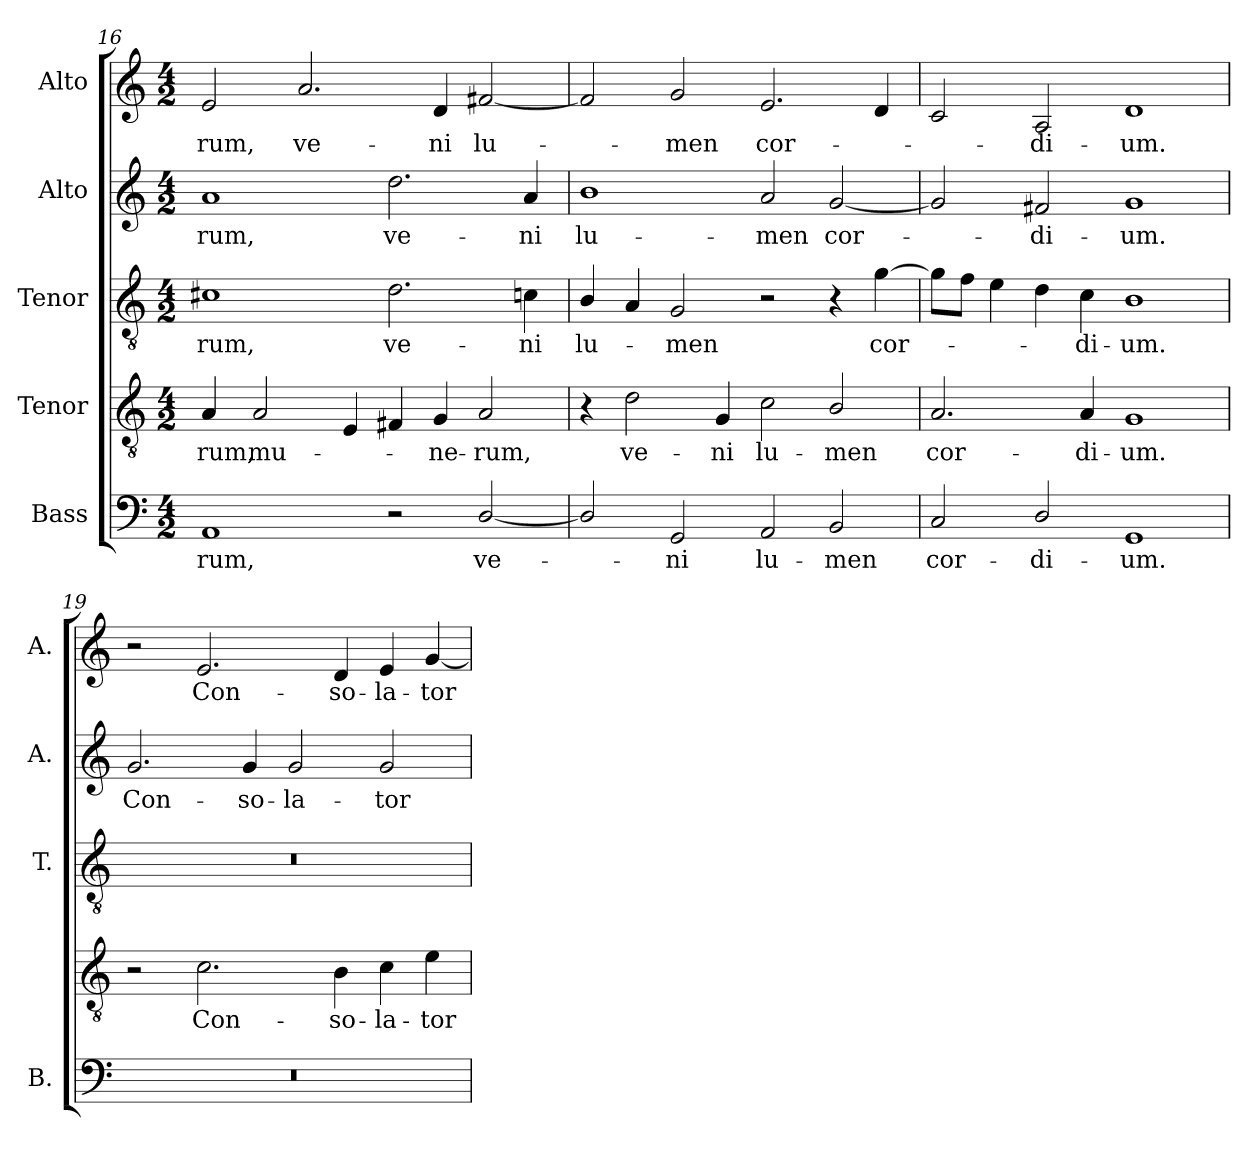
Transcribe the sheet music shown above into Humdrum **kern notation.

**kern	**text	**kern	**text	**kern	**text	**kern	**text	**kern	**text
*part5	*part5	*part4	*part4	*part3	*part3	*part2	*part2	*part1	*part1
*staff5	*staff5	*staff4	*staff4	*staff3	*staff3	*staff2	*staff2	*staff1	*staff1
*I"Bass	*	*I"Tenor	*	*I"Tenor	*	*I"Alto	*	*I"Alto	*
*I'B.	*	*	*	*I'T.	*	*I'A.	*	*I'A.	*
*clefF4	*	*clefGv2	*	*clefGv2	*	*clefG2	*	*clefG2	*
*	*	*ITrd7c12	*	*ITrd7c12	*	*	*	*	*
*k[]	*	*k[]	*	*k[]	*	*k[]	*	*k[]	*
*C:	*	*C:	*	*C:	*	*C:	*	*C:	*
*M4/2	*	*M4/2	*	*M4/2	*	*M4/2	*	*M4/2	*
=16	=16	=16	=16	=16	=16	=16	=16	=16	=16
!	!LO:LY:b:color=#000000	!	!	!	!	!	!	!	!
!	!	!	!LO:LY:b:color=#000000	!	!	!	!	!	!
!	!	!	!	!	!LO:LY:b:color=#000000	!	!	!	!
!	!	!	!	!	!	!	!LO:LY:b:color=#000000	!	!
!	!	!	!	!	!	!	!	!	!LO:LY:b:color=#000000
1AAi	-rum,	4AAi/	-rum,	1C#Xi	-rum,	1ai	-rum,	2ei/	-rum,
!	!	!	!LO:LY:b:color=#000000	!	!	!	!	!	!
.	.	2AAi/	mu-	.	.	.	.	.	.
!	!	!	!	!	!	!	!	!	!LO:LY:b:color=#000000
.	.	.	.	.	.	.	.	2.ai/	ve-
.	.	4EEi/	.	.	.	.	.	.	.
!	!	!	!	!	!LO:LY:b:color=#000000	!	!	!	!
!	!	!	!	!	!	!	!LO:LY:b:color=#000000	!	!
2r	.	4FF#Xi/	.	2.Di\	ve-	2.ddi\	ve-	.	.
!	!	!	!LO:LY:b:color=#000000	!	!	!	!	!	!
!	!	!	!	!	!	!	!	!	!LO:LY:b:color=#000000
.	.	4GGi/	-ne-	.	.	.	.	4di/	-ni
!	!LO:LY:b:color=#000000	!	!	!	!	!	!	!	!
!	!	!	!LO:LY:b:color=#000000	!	!	!	!	!	!
!	!	!	!	!	!	!	!	!	!LO:LY:b:color=#000000
[2Di/	ve-	2AAi/	-rum,	.	.	.	.	[2f#Xi/	lu-
!	!	!	!	!	!LO:LY:b:color=#000000	!	!	!	!
!	!	!	!	!	!	!	!LO:LY:b:color=#000000	!	!
.	.	.	.	4Cni\	-ni	4ai/	-ni	.	.
=17	=17	=17	=17	=17	=17	=17	=17	=17	=17
!	!	!	!	!	!LO:LY:b:color=#000000	!	!	!	!
!	!	!	!	!	!	!	!LO:LY:b:color=#000000	!	!
2Di/]	.	4r	.	4BBi/	lu-	1bi	lu-	2f#i/]	.
!	!	!	!LO:LY:b:color=#000000	!	!	!	!	!	!
.	.	2Di\	ve-	4AAi/	.	.	.	.	.
!	!LO:LY:b:color=#000000	!	!	!	!	!	!	!	!
!	!	!	!	!	!LO:LY:b:color=#000000	!	!	!	!
!	!	!	!	!	!	!	!	!	!LO:LY:b:color=#000000
2GGi/	-ni	.	.	2GGi/	-men	.	.	2gi/	-men
!	!	!	!LO:LY:b:color=#000000	!	!	!	!	!	!
.	.	4GGi/	-ni	.	.	.	.	.	.
!	!LO:LY:b:color=#000000	!	!	!	!	!	!	!	!
!	!	!	!LO:LY:b:color=#000000	!	!	!	!	!	!
!	!	!	!	!	!	!	!LO:LY:b:color=#000000	!	!
!	!	!	!	!	!	!	!	!	!LO:LY:b:color=#000000
2AAi/	lu-	2Ci\	lu-	2r	.	2ai/	-men	2.ei/	cor-
!	!LO:LY:b:color=#000000	!	!	!	!	!	!	!	!
!	!	!	!LO:LY:b:color=#000000	!	!	!	!	!	!
!	!	!	!	!	!	!	!LO:LY:b:color=#000000	!	!
2BBi/	-men	2BBi/	-men	4r	.	[2gi/	cor-	.	.
!	!	!	!	!	!LO:LY:b:color=#000000	!	!	!	!
.	.	.	.	[4Gi\	cor-	.	.	4di/	.
!!LO:LB:g=z
=18	=18	=18	=18	=18	=18	=18	=18	=18	=18
!	!LO:LY:b:color=#000000	!	!	!	!	!	!	!	!
!	!	!	!LO:LY:b:color=#000000	!	!	!	!	!	!
2Ci/	cor-	2.AAi/	cor-	8Gi\L]	.	2gi/]	.	2ci/	.
.	.	.	.	8Fi\J	.	.	.	.	.
.	.	.	.	4Ei\	.	.	.	.	.
!	!LO:LY:b:color=#000000	!	!	!	!	!	!	!	!
!	!	!	!	!	!	!	!LO:LY:b:color=#000000	!	!
!	!	!	!	!	!	!	!	!	!LO:LY:b:color=#000000
2Di/	-di-	.	.	4Di\	.	2f#Xi/	-di-	2Ai/	-di-
!	!	!	!LO:LY:b:color=#000000	!	!	!	!	!	!
!	!	!	!	!	!LO:LY:b:color=#000000	!	!	!	!
.	.	4AAi/	-di-	4Ci\	-di-	.	.	.	.
!	!LO:LY:b:color=#000000	!	!	!	!	!	!	!	!
!	!	!	!LO:LY:b:color=#000000	!	!	!	!	!	!
!	!	!	!	!	!LO:LY:b:color=#000000	!	!	!	!
!	!	!	!	!	!	!	!LO:LY:b:color=#000000	!	!
!	!	!	!	!	!	!	!	!	!LO:LY:b:color=#000000
1GGi	-um.	1GGi	-um.	1BBi	-um.	1gi	-um.	1di	-um.
=19	=19	=19	=19	=19	=19	=19	=19	=19	=19
!LO:N:vis=1	!	!	!	!LO:N:vis=1	!	!	!	!	!
!	!	!	!	!	!	!	!LO:LY:b:color=#000000	!	!
0r	.	2r	.	0r	.	2.gi/	Con-	2r	.
!	!	!	!LO:LY:b:color=#000000	!	!	!	!	!	!
!	!	!	!	!	!	!	!	!	!LO:LY:b:color=#000000
.	.	2.Ci\	Con-	.	.	.	.	2.ei/	Con-
!	!	!	!	!	!	!	!LO:LY:b:color=#000000	!	!
.	.	.	.	.	.	4gi/	-so-	.	.
!	!	!	!	!	!	!	!LO:LY:b:color=#000000	!	!
.	.	.	.	.	.	2gi/	-la-	.	.
!	!	!	!LO:LY:b:color=#000000	!	!	!	!	!	!
!	!	!	!	!	!	!	!	!	!LO:LY:b:color=#000000
.	.	4BBi\	-so-	.	.	.	.	4di/	-so-
!	!	!	!LO:LY:b:color=#000000	!	!	!	!	!	!
!	!	!	!	!	!	!	!LO:LY:b:color=#000000	!	!
!	!	!	!	!	!	!	!	!	!LO:LY:b:color=#000000
.	.	4Ci\	-la-	.	.	2gi/	-tor	4ei/	-la-
!	!	!	!LO:LY:b:color=#000000	!	!	!	!	!	!
!	!	!	!	!	!	!	!	!	!LO:LY:b:color=#000000
.	.	4Ei\	-tor	.	.	.	.	[4gi/	-tor
=	=	=	=	=	=	=	=	=	=
*-	*-	*-	*-	*-	*-	*-	*-	*-	*-
